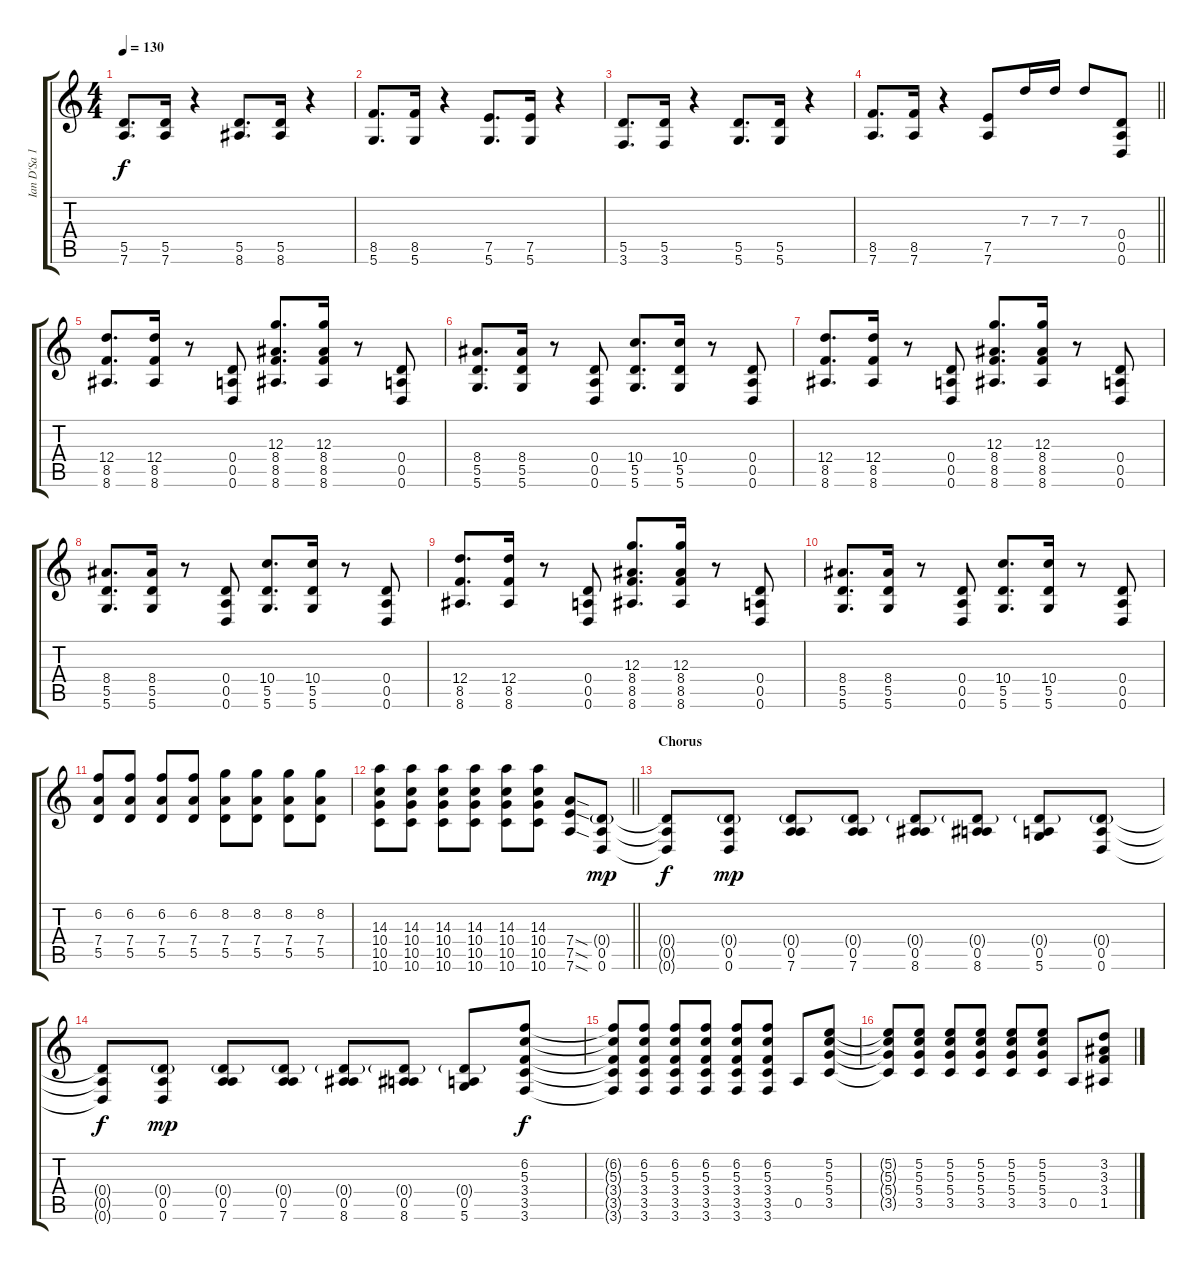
\track ("Ian D'Sa 1" "Ian D'Sa 1") {instrument overdrivenguitar}
\staff {score tabs}
\tuning (E4 B3 G3 D3 A2 D2) {hide}
\ts (4 4)
\tempo 130
\clef g2
\ks c
(5.5 7.6).8{d dy f} (5.5 7.6).16 r.4 (5.5 8.6).8{d} (5.5 8.6).16 r.4 |
(8.5 5.6).8{d} (8.5 5.6).16 r.4 (7.5 5.6).8{d} (7.5 5.6).16 r.4 |
(5.5 3.6).8{d} (5.5 3.6).16 r.4 (5.5 5.6).8{d} (5.5 5.6).16 r.4 |
\barLineRight lightlight
(8.5 7.6).8{d} (8.5 7.6).16 r.4 (7.5 7.6).8 7.3.16 7.3.16 7.3.8 (0.4 0.5 0.6).8 |
\section ("" "")
(12.4 8.5 8.6).8{d} (12.4 8.5 8.6).16 r.8 (0.4 0.5 0.6).8 (12.3 8.4 8.5 8.6).8{d} (12.3 8.4 8.5 8.6).16 r.8 (0.4 0.5 0.6).8 |
(8.4 5.5 5.6).8{d} (8.4 5.5 5.6).16 r.8 (0.4 0.5 0.6).8 (10.4 5.5 5.6).8{d} (10.4 5.5 5.6).16 r.8 (0.4 0.5 0.6).8 |
(12.4 8.5 8.6).8{d} (12.4 8.5 8.6).16 r.8 (0.4 0.5 0.6).8 (12.3 8.4 8.5 8.6).8{d} (12.3 8.4 8.5 8.6).16 r.8 (0.4 0.5 0.6).8 |
(8.4 5.5 5.6).8{d} (8.4 5.5 5.6).16 r.8 (0.4 0.5 0.6).8 (10.4 5.5 5.6).8{d} (10.4 5.5 5.6).16 r.8 (0.4 0.5 0.6).8 |
(12.4 8.5 8.6).8{d} (12.4 8.5 8.6).16 r.8 (0.4 0.5 0.6).8 (12.3 8.4 8.5 8.6).8{d} (12.3 8.4 8.5 8.6).16 r.8 (0.4 0.5 0.6).8 |
(8.4 5.5 5.6).8{d} (8.4 5.5 5.6).16 r.8 (0.4 0.5 0.6).8 (10.4 5.5 5.6).8{d} (10.4 5.5 5.6).16 r.8 (0.4 0.5 0.6).8 |
(6.2 7.4 5.5).8 (6.2 7.4 5.5).8 (6.2 7.4 5.5).8 (6.2 7.4 5.5).8 (8.2 7.4 5.5).8 (8.2 7.4 5.5).8 (8.2 7.4 5.5).8 (8.2 7.4 5.5).8 |
\barLineRight lightlight
(14.3 10.4 10.5 10.6).8 (14.3 10.4 10.5 10.6).8 (14.3 10.4 10.5 10.6).8 (14.3 10.4 10.5 10.6).8 (14.3 10.4 10.5 10.6).8 (14.3 10.4 10.5 10.6).8 (7.4{sod} 7.5{sod} 7.6{sod}).8 (0.4{g} 0.5 0.6).8{dy mp} |
\section ("" "Chorus")
(0.4{t} 0.5{t} 0.6{t}).8{dy f} (0.4{g} 0.5 0.6).8{dy mp} (0.4{g} 0.5 7.6).8 (0.4{g} 0.5 7.6).8 (0.4{g} 0.5 8.6).8 (0.4{g} 0.5 8.6).8 (0.4{g} 0.5 5.6).8 (0.4{g} 0.5 0.6).8 |
(0.4{t} 0.5{t} 0.6{t}).8{dy f} (0.4{g} 0.5 0.6).8{dy mp} (0.4{g} 0.5 7.6).8 (0.4{g} 0.5 7.6).8 (0.4{g} 0.5 8.6).8 (0.4{g} 0.5 8.6).8 (0.4{g} 0.5 5.6).8 (6.2 5.3 3.4 3.5 3.6).8{dy f} |
(6.2{t} 5.3{t} 3.4{t} 3.5{t} 3.6{t}).8 (6.2 5.3 3.4 3.5 3.6).8 (6.2 5.3 3.4 3.5 3.6).8 (6.2 5.3 3.4 3.5 3.6).8 (6.2 5.3 3.4 3.5 3.6).8 (6.2 5.3 3.4 3.5 3.6).8 0.5.8 (5.2 5.3 5.4 3.5).8 |
(5.2{t} 5.3{t} 5.4{t} 3.5{t}).8 (5.2 5.3 5.4 3.5).8 (5.2 5.3 5.4 3.5).8 (5.2 5.3 5.4 3.5).8 (5.2 5.3 5.4 3.5).8 (5.2 5.3 5.4 3.5).8 0.5.8 (3.2 3.3 3.4 1.5).8
